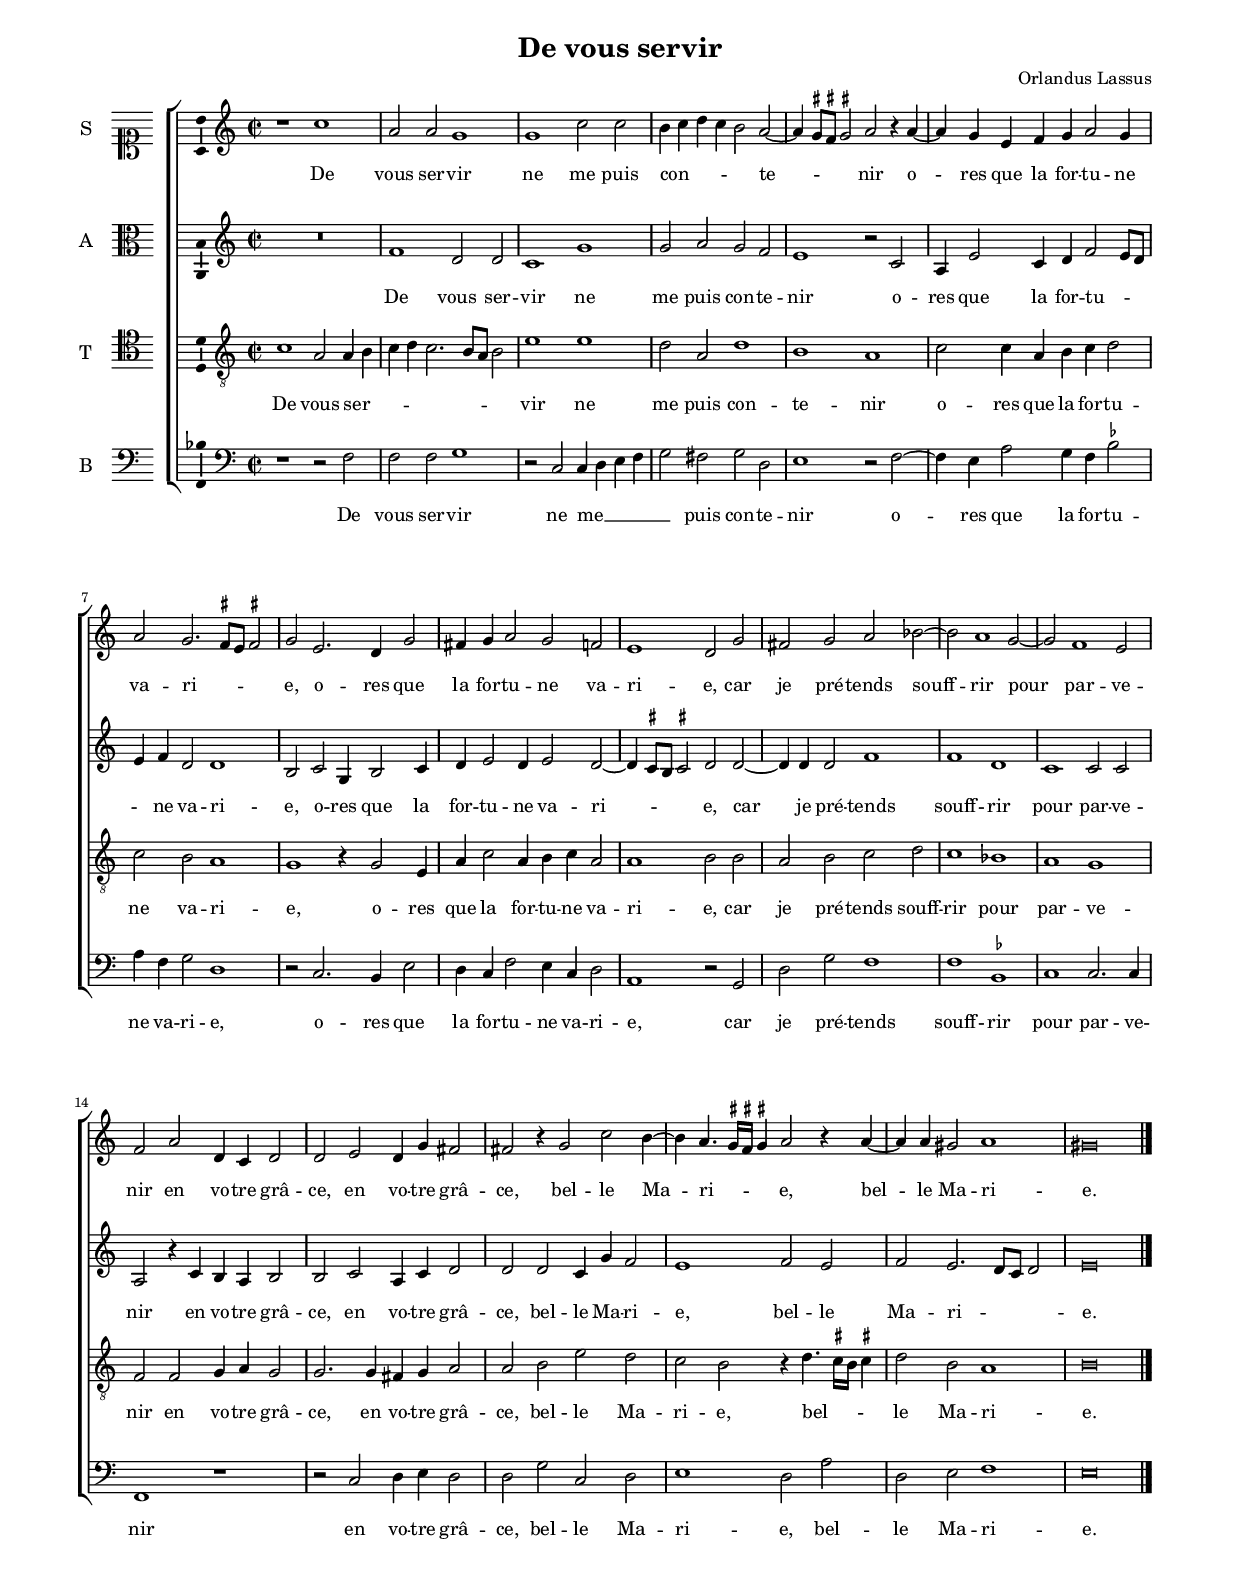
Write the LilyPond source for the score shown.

\header
{
  title="De vous servir"
  composer="Orlandus Lassus"
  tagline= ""
}

\version "2.24.3"
\include "deutsch.ly"
#(set-global-staff-size 15)
% #(set-default-paper-size "letter")
#(ly:set-option 'point-and-click #f)

	
global = {
	\key c \major
	\time 2/2 \set Score.measureLength = #(ly:make-moment 2/1)
	% \time 3/1 \once \override Score.TimeSignature.style = #'single-digit
	\skip 1*2*19 \bar "|."
	}

	ficta = { \once \set suggestAccidentals = ##t }
	
	forget = #(define-music-function (music) (ly:music?) #{
		\accidentalStyle forget
		$music
		\accidentalStyle default
		#})



\paper
	{
	top-margin = 2 \cm
	bottom-margin = 2 \cm
	left-margin = 1.5 \cm
	right-margin = 1.5 \cm
	ragged-bottom = ##f
	ragged-last-bottom = ##f
	print-page-number = ##f
	system-system-spacing = #'((basic-distance . 20) (minimum-distance . 14) (padding . 9) (strechability . 250))
	systems-per-page = 3
	page-count = 1
%	min-systems-per-page = 3
%	oddHeaderMarkup = \markup { \fill-line { \null \null \column \right-align { \fontsize #1 \fromproperty #'page:page-number-string \null } } }
%	evenHeaderMarkup = \markup { \column \right-align { \fontsize #1 \fromproperty #'page:page-number-string \null } }
	}


incipitcantus = \markup { \score {
	{
	\set Staff.instrumentName = \markup { \fontsize #1 "S" }
	\key c \major
	\clef soprano
	s4 \bar ""
	}
	\layout  {
	raggedright = ##t
	indent = 0.8 \cm
	line-width = 1.5 \cm
	\context { \Staff \remove Time_signature_engraver }
	\override Staff.Clef.Y-extent = #'(0 . 0)
	}} \hspace #1 }
	
      
incipitaltus = \markup { \score {
	{
	\set Staff.instrumentName = \markup { \fontsize #1 "A" }
	\key c \major
	\clef alto
	s4 \bar ""
	}
	\layout  {
	raggedright = ##t
	indent = 0.8 \cm
	line-width = 1.5 \cm
	\context { \Staff \remove Time_signature_engraver }
	\override Staff.Clef.Y-extent = #'(0 . 0)
	}} \hspace #1 }


incipittenor = \markup { \score {
	{
	\set Staff.instrumentName = \markup { \fontsize #1 "T" }
	\key c \major
	\clef tenor
	s4 \bar ""
	}
	\layout  {
	raggedright = ##t
	indent = 0.8 \cm
	line-width = 1.5 \cm
	\context { \Staff \remove Time_signature_engraver }
	\override Staff.Clef.Y-extent = #'(0 . 0)
	}} \hspace #1 }


incipitbassus = \markup { \score {
	{
	\set Staff.instrumentName = \markup { \fontsize #1 "B" }
	\key c \major
	\clef bass
	s4 \bar ""
	}
	\layout  {
	raggedright = ##t
	indent = 0.8 \cm
	line-width = 1.5 \cm
	\context { \Staff \remove Time_signature_engraver }
	\override Staff.Clef.Y-extent = #'(0 . 0)
	}} \hspace #1 }


cantus =  \relative c''
	{
	r1 c
	a2 a g1
	g1 c2 c
	h4 c d c h2 a~
%5
	a4 \ficta gis8 \ficta fis \ficta gis!2 a r4 a~ |
	a4 g e f g a2 g4
	a2 g2. \ficta fis8 e \ficta fis!2
	g2 e2. d4 g2
	fis4 g a2 g2 f
%10
	e1 d2 g |
	fis2 g a2 b~
	b2 a1 g2~
	g2 f1 e2
	f2 a d,4 c d2
%15
	d2 e d4 g fis2 |
	fis2 r4 g2 c2 h4~
	h4 a4. \ficta gis16 \ficta fis \ficta gis!4 a2 r4 a~
	a4 a gis2 a1
	gis\breve |
	}


altus =  \relative c'
	{
	R\breve
	f1 d2 d
	c1 g'
	g2 a g f
%5
	e1 r2 c |
	a4 e'2 c4 d f2 e8 d
	e4 f d2 d1
	h2 c g4 h2 c4
	d4 e2 d4 e2 d~
%10
	d4 \ficta cis8 h \ficta cis!2 d d~ |
	d4 d d2 f1
	f1 d
	c1 c2 c
	a2 r4 c h a h2
%15
	h2 c a4 c d2 |
	d2 d c4 g' f2
	e1 f2 e
	f2 e2. d8 c d2
	e\breve |
	}


tenor =  \relative c'
	{
	c1 a2 a4 h
	c4 d c2. h8 a h2
	e1 e
	d2 a d1
%5
	h1 a |
	c2 c4 a h c d2
	c2 h a1
	g1 r4 g2 e4
	a4 c2 a4 h4 c a2
%10
	a1 h2 h |
	a2 h c d
	c1 b
	a1 g
	f2 f g4 a g2
%15
	g2. g4 fis g a2 |
	a2 h e d
	c2 h r4 d4. \ficta cis16 h \ficta cis!4
	d2 h a1
	h\breve |
	}


bassus  =  \relative c
	{
	r1 r2 f
	f2 f g1
	r2 c, c4 d e f
	g2 fis g d
%5
	e1 r2 f~ |
	f4 e a2 g4 f \ficta b2
	a4 f g2 d1
	r2 c2. h4 e2
	d4 c f2 e4 c d2
%10
	a1 r2 g |
	d'2 g f1
	f1 \ficta b,
	c1 c2. c4
	f,1 r
%15
	r2 c' d4 e d2 |
	d2 g c, d
	e1 d2 a'
	d,2 e f1
	e\breve |
	}

lyricscantus = \lyricmode {
	De vous ser -- vir ne me puis con -- _ _ _ _ te -- _ _ _ nir
	o -- res que la for -- tu -- ne va -- ri -- _ _ _ e,
	o -- res que la for -- tu -- ne va -- ri -- e,
	car je pré -- tends souff -- rir pour par -- ve -- nir
	en vo -- tre grâ -- ce,
	en vo -- tre grâ -- ce,
	bel -- le Ma -- ri -- _ _ _ e,
	bel -- le Ma -- ri -- e.
	}


lyricsaltus = \lyricmode {
	De vous ser -- vir ne me puis con -- te -- nir
	o -- res que la for -- tu -- _ _ _ ne va -- ri -- e,
	o -- res que la for -- tu -- ne va -- ri -- _ _ _ e,
	car je pré -- tends souff -- rir pour par -- ve -- nir
	en vo -- tre grâ -- ce,
	en vo -- tre grâ -- ce,
	bel -- le Ma -- ri -- e,
	bel -- le Ma -- ri -- _ _ _ e.
	}


lyricstenor = \lyricmode {
	De vous ser -- _ _ _ _ _ _ _ vir ne me puis con -- te -- nir
	o -- res que la for -- tu -- ne va -- ri -- e,
	o -- res que la for -- tu -- ne va -- ri -- e,
	car je pré -- tends souff -- rir pour par -- ve -- nir
	en vo -- tre grâ -- ce,
	en vo -- tre grâ -- ce,
	bel -- le Ma -- ri -- e,
	bel -- _ _ _ le Ma -- ri -- e.
	}


lyricsbassus = \lyricmode {
	De vous ser -- vir ne me __ _ _ _ _ puis con -- te -- nir
	o -- res que la for -- tu -- ne va -- ri -- e,
	o -- res que la for -- tu -- ne va -- ri -- e,
	car je pré -- tends souff -- rir pour par -- ve -- nir
	en vo -- tre grâ -- ce,
	bel -- le Ma -- ri -- e,
	bel -- le Ma -- ri -- e.
	}


\score
{  
	\transpose c c {
	\new ChoirStaff \with { \override StaffGrouper.staff-staff-spacing.basic-distance = #14 }
	<<

	\new Staff << \global
	\new Voice="v1" {
		\set Staff.instrumentName=\incipitcantus
		\set Staff.midiInstrument = "reed organ"
		\clef violin
		\cantus }
	\new Lyrics \lyricsto "v1" {\lyricscantus }
	>>


	\new Staff << \global
	\new Voice="v2" {
		\set Staff.instrumentName=\incipitaltus
		\set Staff.midiInstrument = "reed organ"
		\clef violin 
		\altus}
	\new Lyrics \lyricsto "v2" {\lyricsaltus }
	>>


	\new Staff << \global
	\new Voice="v3" {
		\set Staff.instrumentName=\incipittenor
		\set Staff.midiInstrument = "reed organ"
		\clef "G_8"
		\tenor }
	\new Lyrics \lyricsto "v3" {\lyricstenor }
	>>


	\new Staff << \global
	\new Voice="v4" {
		\set Staff.instrumentName=\incipitbassus
		\set Staff.midiInstrument = "reed organ"
		\clef bass 
		\bassus }
	\new Lyrics \lyricsto "v4" {\lyricsbassus}
	>>

	>>
	} % transpose

	\layout
	{
	indent = 1.5 \cm
	\context { \Lyrics \override VerticalAxisGroup.nonstaff-relatedstaff-spacing.padding = #2.3 }
%	\context { \Lyrics \override LyricText.font-size = #1 }
	\context { \Staff \override TimeSignature.break-visibility = #end-of-line-invisible }
	\context { \Staff \consists Ambitus_engraver }
	\context { \Score \override BarNumber.padding = #2 }
	\context { \Voice \override NoteHead.style = #'baroque }
	}

\midi
	{
    	\tempo 2 = 90
	}
	
}


% EOF
